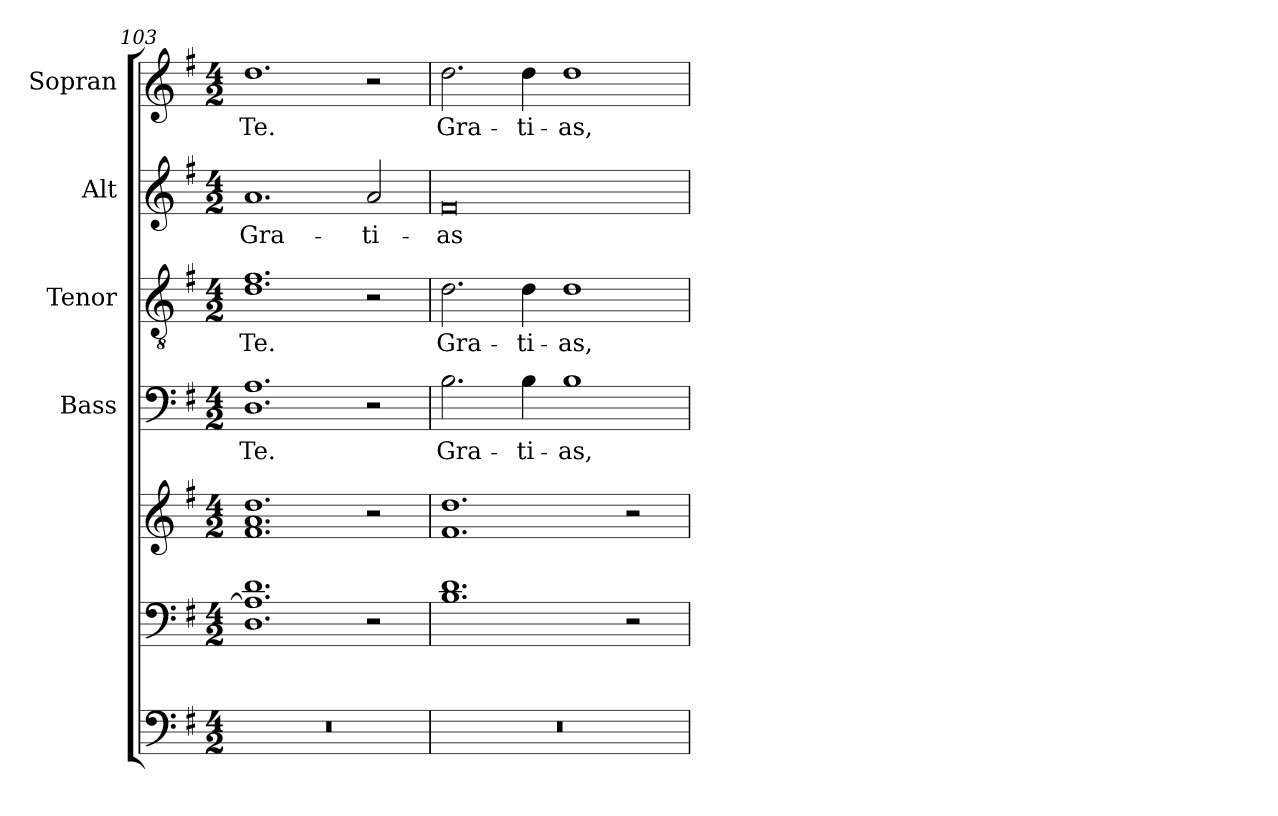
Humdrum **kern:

**kern	**kern	**kern	**kern	**text	**kern	**text	**kern	**text	**kern	**text
*part6	*part5	*part5	*part4	*part4	*part3	*part3	*part2	*part2	*part1	*part1
*staff7	*staff6	*staff5	*staff4	*staff4	*staff3	*staff3	*staff2	*staff2	*staff1	*staff1
*	*	*	*I"Bass	*	*I"Tenor	*	*I"Alt	*	*I"Sopran	*
*	*	*	*I'B.	*	*I'T.	*	*I'A.	*	*I'S.	*
!!LO:LB:g=z
*clefF4	*clefF4	*clefG2	*clefF4	*	*clefGv2	*	*clefG2	*	*clefG2	*
*k[f#]	*k[f#]	*k[f#]	*k[f#]	*	*k[f#]	*	*k[f#]	*	*k[f#]	*
*G:	*G:	*G:	*G:	*	*G:	*	*G:	*	*G:	*
*M4/2	*M4/2	*M4/2	*M4/2	*	*M4/2	*	*M4/2	*	*M4/2	*
=103	=103	=103	=103	=103	=103	=103	=103	=103	=103	=103
!	!	!	!	!LO:LY:b	!	!LO:LY:b	!	!LO:LY:b	!	!LO:LY:b
0r	1.D 1.A] 1.d	1.f# 1.a 1.dd	1.D 1.A	Te.	1.d 1.f#	Te.	1.a	Gra-	1.dd	Te.
!	!	!	!	!	!	!	!	!LO:LY:b	!	!
.	2r	2r	2r	.	2r	.	2a/	-ti-	2r	.
=104	=104	=104	=104	=104	=104	=104	=104	=104	=104	=104
!	!	!	!	!LO:LY:b	!	!LO:LY:b	!	!LO:LY:b	!	!LO:LY:b
0r	1.B 1.d	1.f# 1.dd	2.B\	Gra-	2.d\	Gra-	0f#	-as	2.dd\	Gra-
!	!	!	!	!LO:LY:b	!	!LO:LY:b	!	!	!	!LO:LY:b
.	.	.	4B\	-ti-	4d\	-ti-	.	.	4dd\	-ti-
!	!	!	!	!LO:LY:b	!	!LO:LY:b	!	!	!	!LO:LY:b
.	.	.	1B	-as,	1d	-as,	.	.	1dd	-as,
.	2r	2r	.	.	.	.	.	.	.	.
=	=	=	=	=	=	=	=	=	=	=
*-	*-	*-	*-	*-	*-	*-	*-	*-	*-	*-
